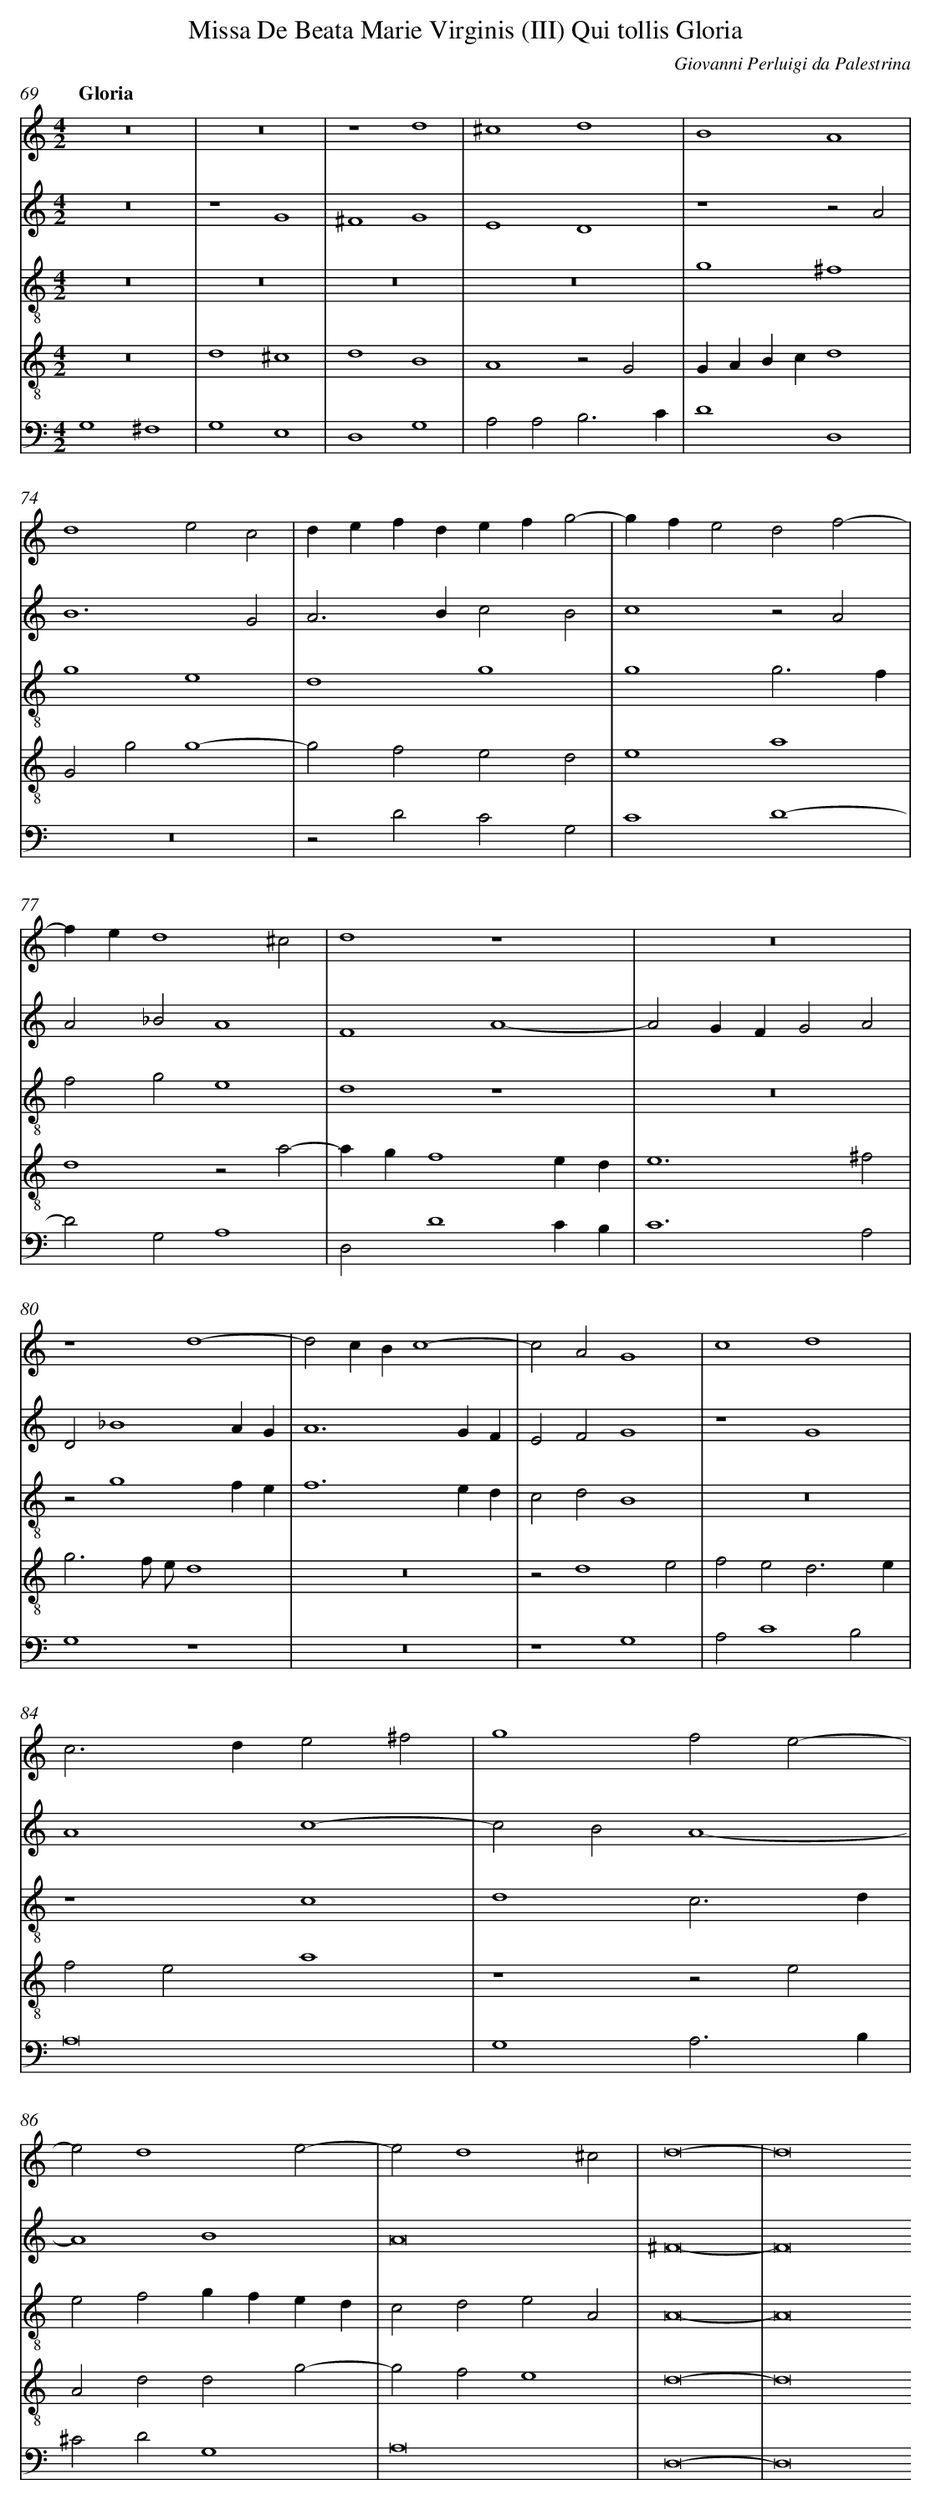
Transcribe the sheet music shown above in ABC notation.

X:1
T: Missa De Beata Marie Virginis (III) Qui tollis Gloria
C: Giovanni Perluigi da Palestrina
L: 1/4
M: 4/2
Q: "Gloria"
V: 1 clef=treble
V: 2 clef=treble
V: 3 clef=treble-8
V: 4 clef=treble-8
V: 5 clef=bass
K: C
[V:1] z8 |
[V:2] z8 |
[V:3] z8 |
[V:4] z8 |
[V:5] G,4^F,4 |
[V:1] z8 |
[V:2] z4G4 |
[V:3] z8 |
[V:4] d4^c4 |
[V:5] G,4E,4 |
[V:1] z4d4 |
[V:2] ^F4G4 |
[V:3] z8 |
[V:4] d4B4 |
[V:5] D,4G,4 |
[V:1] ^c4d4 |
[V:2] E4D4 |
[V:3] z8 |
[V:4] A4z2G2 |
[V:5] A,2A,2B,3C |
[V:1] B4A4 |
[V:2] z4z2A2 |
[V:3] g4^f4 |
[V:4] GABcd4 |
[V:5] D4D,4 |
[V:1] d4e2c2 |
[V:2] B6G2 |
[V:3] g4e4 |
[V:4] G2g2g4- |
[V:5] z8 |
[V:1] defdefg2- |
[V:2] A2>B2c2B2 |
[V:3] d4g4 |
[V:4] g2f2e2d2 |
[V:5] z2D2C2G,2 |
[V:1] gfe2d2f2- |
[V:2] c4z2A2 |
[V:3] g4g3f |
[V:4] e4a4 |
[V:5] C4D4- |
[V:1] fed4^c2 |
[V:2] A2_B2A4 |
[V:3] f2g2e4 |
[V:4] d4z2a2- |
[V:5] D2G,2A,4 |
[V:1] d4z4 |
[V:2] F4A4- |
[V:3] d4z4 |
[V:4] agf4ed |
[V:5] D,2D4CB, |
[V:1] z8 |
[V:2] A2GFG2A2 |
[V:3] z8 |
[V:4] e6^f2 |
[V:5] C6A,2 |
[V:1] z4d4- |
[V:2] D2_B4AG |
[V:3] z2g4fe |
[V:4] g3f/ e/d4 |
[V:5] G,4z4 |
[V:1] d2cBc4- |
[V:2] A6GF |
[V:3] f6ed |
[V:4] z8 |
[V:5] z8 |
[V:1] c2A2G4 |
[V:2] E2F2G4 |
[V:3] c2d2B4 |
[V:4] z2d4e2 |
[V:5] z4G,4 |
[V:1] c4d4 |
[V:2] z4G4 |
[V:3] z8 |
[V:4] f2e2d3e |
[V:5] A,2C4B,2 |
[V:1] c2>d2e2^f2 |
[V:2] A4c4- |
[V:3] z4c4 |
[V:4] f2e2a4 |
[V:5] A,8 |
[V:1] g4f2e2- |
[V:2] c2B2A4- |
[V:3] d4c3d |
[V:4] z4z2e2 |
[V:5] G,4A,3B, |
[V:1] e2d4e2- |
[V:2] A4B4 |
[V:3] e2f2gfed |
[V:4] A2d2d2g2- |
[V:5] ^C2D2G,4 |
[V:1] e2d4^c2 |
[V:2] A8 |
[V:3] c2d2e2A2 |
[V:4] g2f2e4 |
[V:5] A,8 |
[V:1] d8- |
[V:2] ^F8- |
[V:3] A8- |
[V:4] d8- |
[V:5] D,8- |
[V:1] d8
[V:2] F8
[V:3] A8
[V:4] d8
[V:5] D,8
